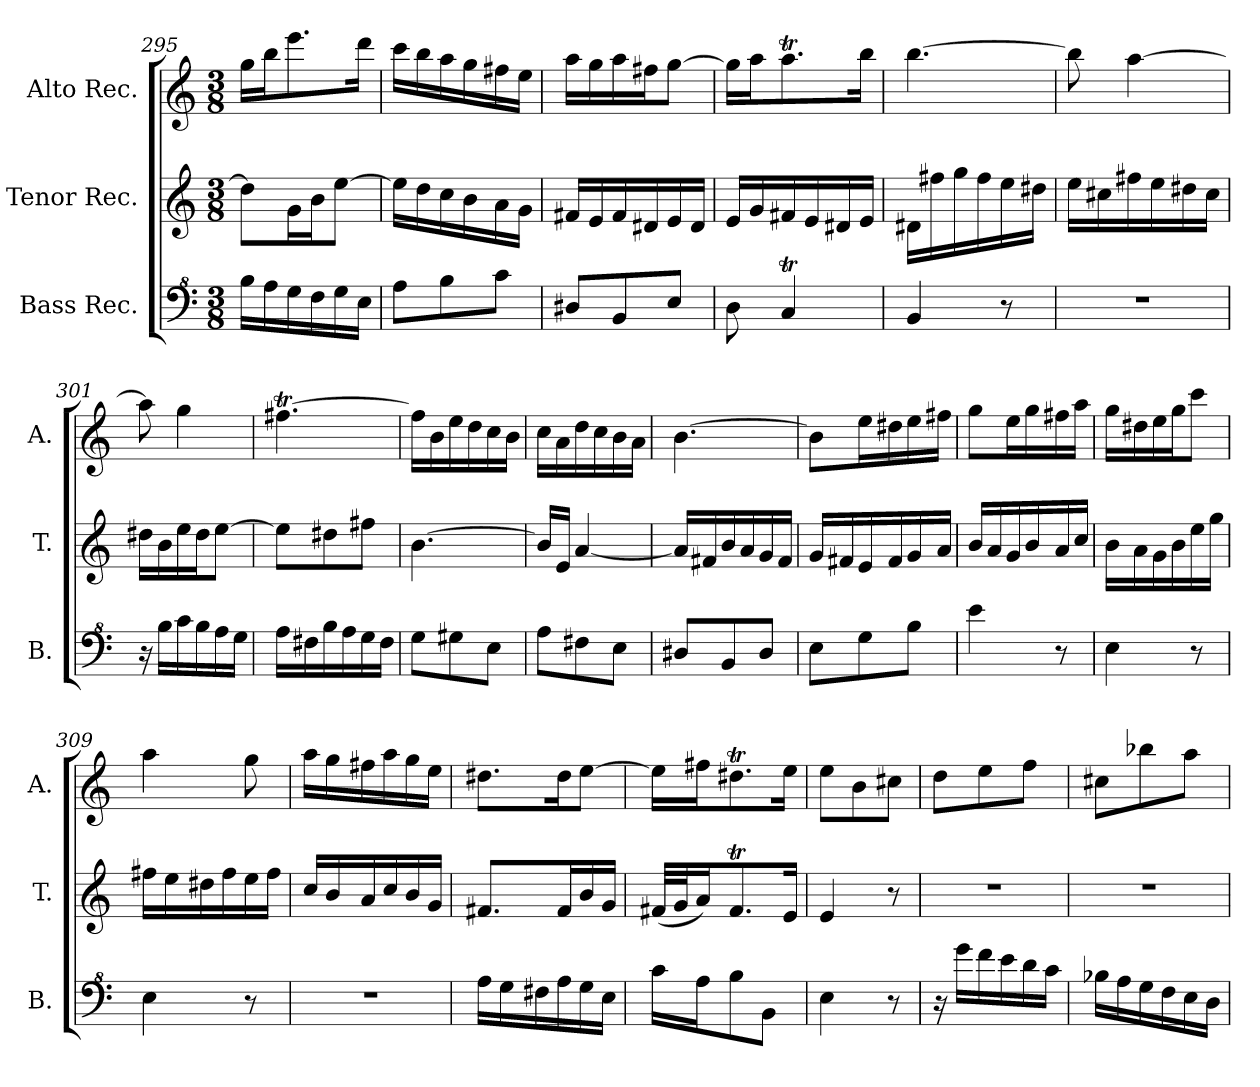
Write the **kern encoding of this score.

**kern	**kern	**kern
*part3	*part2	*part1
*staff3	*staff2	*staff1
*I"Bass Rec.	*I"Tenor Rec.	*I"Alto Rec.
*I'B.	*I'T.	*I'A.
*clefF^4	*clefG2	*clefG2
*k[]	*k[]	*k[]
*M3/8	*M3/8	*M3/8
=295	=295	=295
16b\LL	8dd#\L]	16gg\LL
16a\	.	16bb\J
16g\	16g\L	8.eee\
16f\	16b\J	.
16g\	[8ee\J	.
16e\JJ	.	16ddd\Jk
!!LO:LB:g=z
=296	=296	=296
8a\L	16ee\LL]	16ccc\LL
.	16dd\	16bb\
8b\	16cc\	16aa\
.	16b\	16gg\
8cc\J	16a\	16ff#X\
.	16g\JJ	16ee\JJ
=297	=297	=297
8d#X/L	16f#X/LL	16aa\LL
.	16e/	16gg\
8B/	16f#/	16aa\
.	16d#X/	16ff#X\J
8e/J	16e/	[8gg\J
.	16d#/JJ	.
=298	=298	=298
8d\	16e/LL	16gg\LL]
.	16g/	16aa\J
4cT/	16f#X/	8.aaT\
.	16e/	.
.	16d#X/	.
.	16e/JJ	16bb\Jk
=299	=299	=299
4B/	16d#X\LL	[4.bb\
.	16ff#X\	.
.	16gg\	.
.	16ff#\	.
8r	16ee\	.
.	16dd#X\JJ	.
=300	=300	=300
4.r	16ee\LL	8bb\]
.	16cc#X\	.
.	16ff#X\	[4aa\
.	16ee\	.
.	16dd#X\	.
.	16cc#\JJ	.
=301	=301	=301
16r	16dd#X\LL	8aa\]
16b\LL	16b\	.
16cc\	16ee\	4gg\
16b\	16dd#\J	.
16a\	[8ee\J	.
16g\JJ	.	.
=302	=302	=302
16a\LL	8ee\L]	[4.ff#Xt\
16f#X\	.	.
16b\	8dd#X\	.
16a\	.	.
16g\	8ff#X\J	.
16f#\JJ	.	.
=303	=303	=303
8g\L	[4.b\	16ff#\LL]
.	.	16b\
8g#X\	.	16ee\
.	.	16dd\
8e\J	.	16cc\
.	.	16b\JJ
!!LO:LB:g=z
=304	=304	=304
8a\L	16b/LL]	16cc\LL
.	16e/JJ	16a\
8f#X\	[4a/	16dd\
.	.	16cc\
8e\J	.	16b\
.	.	16a\JJ
=305	=305	=305
8d#X/L	16a/LL]	[4.b\
.	16f#X/	.
8B/	16b/	.
.	16a/	.
8d#/J	16g/	.
.	16f#/JJ	.
=306	=306	=306
8e\L	16g/LL	8b\L]
.	16f#X/	.
8g\	16e/	16ee\L
.	16f#/	16dd#X\
8b\J	16g/	16ee\
.	16a/JJ	16ff#X\JJ
=307	=307	=307
4ee\	16b/LL	8gg\L
.	16a/	.
.	16g/	16ee\L
.	16b/	16gg\
8r	16a/	16ff#X\
.	16cc/JJ	16aa\JJ
=308	=308	=308
4e\	16b\LL	16gg\LL
.	16a\	16dd#X\
.	16g\	16ee\
.	16b\	16gg\J
8r	16ee\	8ccc\J
.	16gg\JJ	.
=309	=309	=309
4e\	16ff#X\LL	4aa\
.	16ee\	.
.	16dd#X\	.
.	16ff#\	.
8r	16ee\	8gg\
.	16ff#\JJ	.
=310	=310	=310
4.r	16cc/LL	16aa\LL
.	16b/	16gg\
.	16a/	16ff#X\
.	16cc/	16aa\
.	16b/	16gg\
.	16g/JJ	16ee\JJ
=311	=311	=311
16a\LL	8.f#X/L	8.dd#X\L
16g\	.	.
16f#X\	.	.
16a\	16f#/L	16dd#\K
16g\	16b/	[8ee\J
16e\JJ	16g/JJ	.
!!LO:LB:g=z
=312	=312	=312
16cc\LL	(32f#X/LLL	16ee\LL]
.	32g/J	.
16a\J	16a/J)	16ff#X\J
8b\	8.f#t/	8.dd#Xt\
8B\J	.	.
.	16e/Jk	16ee\Jk
=313	=313	=313
4e\	4e/	8ee\L
.	.	8b\
8r	8r	8cc#X\J
=314	=314	=314
16r	4.r	8dd\L
16gg\LL	.	.
16ff\	.	8ee\
16ee\	.	.
16dd\	.	8ff\J
16cc\JJ	.	.
=315	=315	=315
16b-X\LL	4.r	8cc#X\L
16a\	.	.
16g\	.	8bb-X\
16f\	.	.
16e\	.	8aa\J
16d\JJ	.	.
=	=	=
*-	*-	*-
